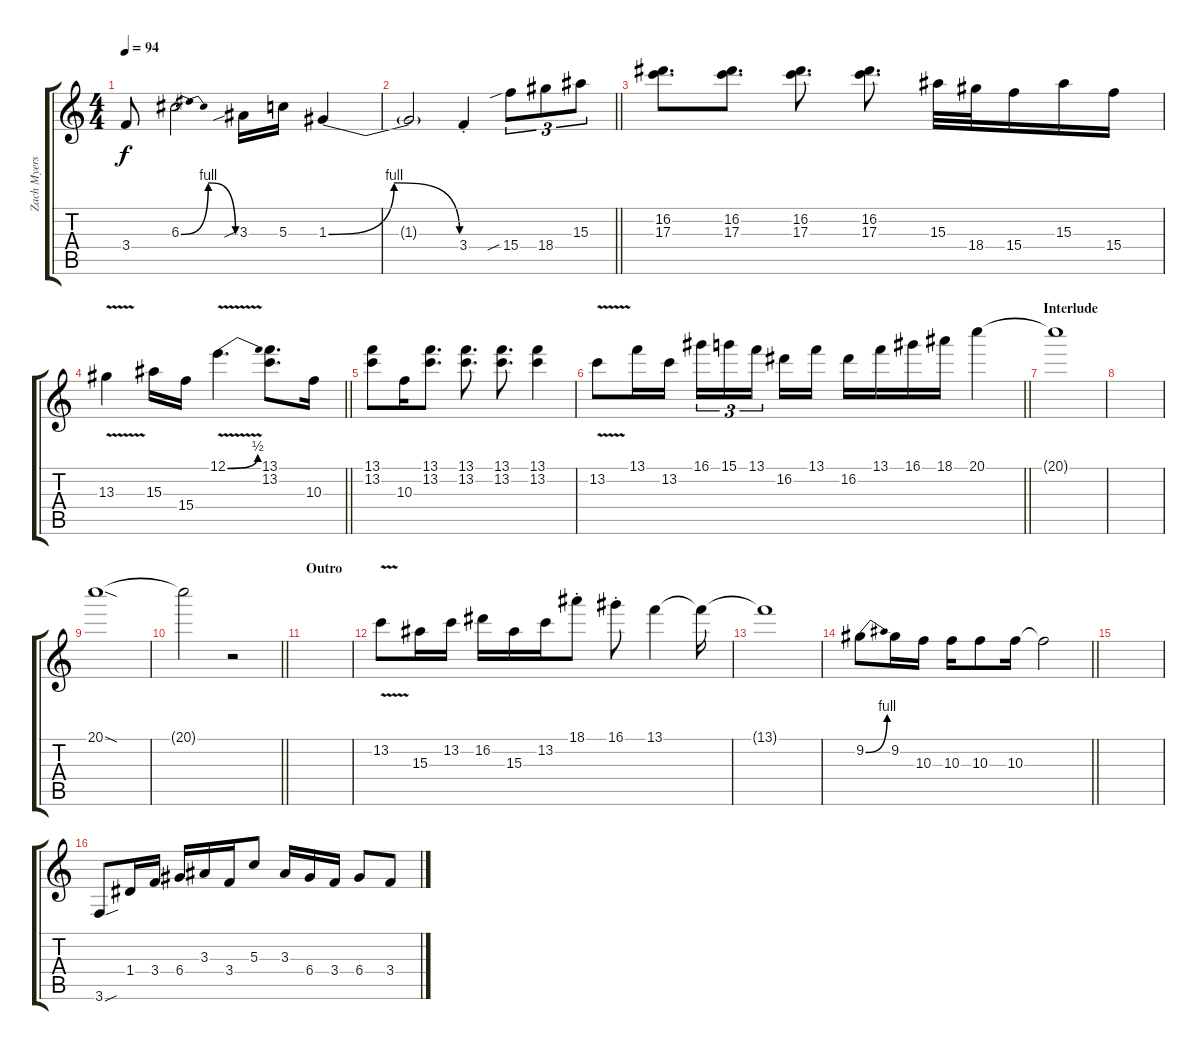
\track ("Zach Myers" "Zach Myers") {instrument overdrivenguitar}
\staff {score tabs}
\tuning (E4 B3 G3 D3 A2 D2) {hide}
\ts (4 4)
\tempo 94
\clef g2
\ks c
3.4.8{dy f} 6.3{be (bendrelease 0 0 10 4 45 4 60 0)}.2 3.3{sib}.16 5.3.16 1.3{be (bendrelease 0 0 30 4 54 4 60 0)}.4 |
\barLineRight lightlight
1.3{t}.2 3.4{st}.4 15.4{sib}.8{tu (3 2)} 18.4.8{tu (3 2)} 15.3.8{tu (3 2)} |
(16.2 17.3).8{d} (16.2 17.3).8{d} (16.2 17.3).8{d} (16.2 17.3).8{d} 15.3.32 18.4.32 15.4.16 15.3.16 15.4.16 |
\barLineRight lightlight
13.3{v}.4 15.3.16 15.4.16 12.1{be (bend 0 0 60 2) v}.4{d} (13.1 13.2).8{d} 10.3.16 |
(13.1 13.2).8 10.3.16 (13.1 13.2).8{d} (13.1 13.2).8{d} (13.1 13.2).8{d} (13.1 13.2).4 |
\barLineRight lightlight
13.2{v}.8 13.1.16 13.2.16 16.1.16{tu (3 2)} 15.1.16{tu (3 2)} 13.1.16{tu (3 2) beam splitsecondary} 16.2.16 13.1.16 16.2.16 13.1.16 16.1.16 18.1.16 20.1.4 |
\section ("" "Interlude")
20.1{t}.1 |
|
20.1{sod}.1 |
\barLineRight lightlight
20.1{t}.2 r.2 |
\section ("" "Outro")
|
13.2{v}.8 15.3.16 13.2.16 16.2.16 15.3.16 13.2.16 18.1{st}.8 16.1{st}.8 13.1.4 13.1{t}.16 |
13.1{t}.1 |
\barLineRight lightlight
9.2{be (bend 0 0 60 4)}.8 9.2.16 10.3.16 10.3.16 10.3.8 10.3.16 10.3{t}.2 |
|
3.6{sou}.8 1.4.16 3.4.16 6.4.16 3.3.16 3.4.16 5.3.8 3.3.16 6.4.16 3.4.16 6.4.8 3.4.8
